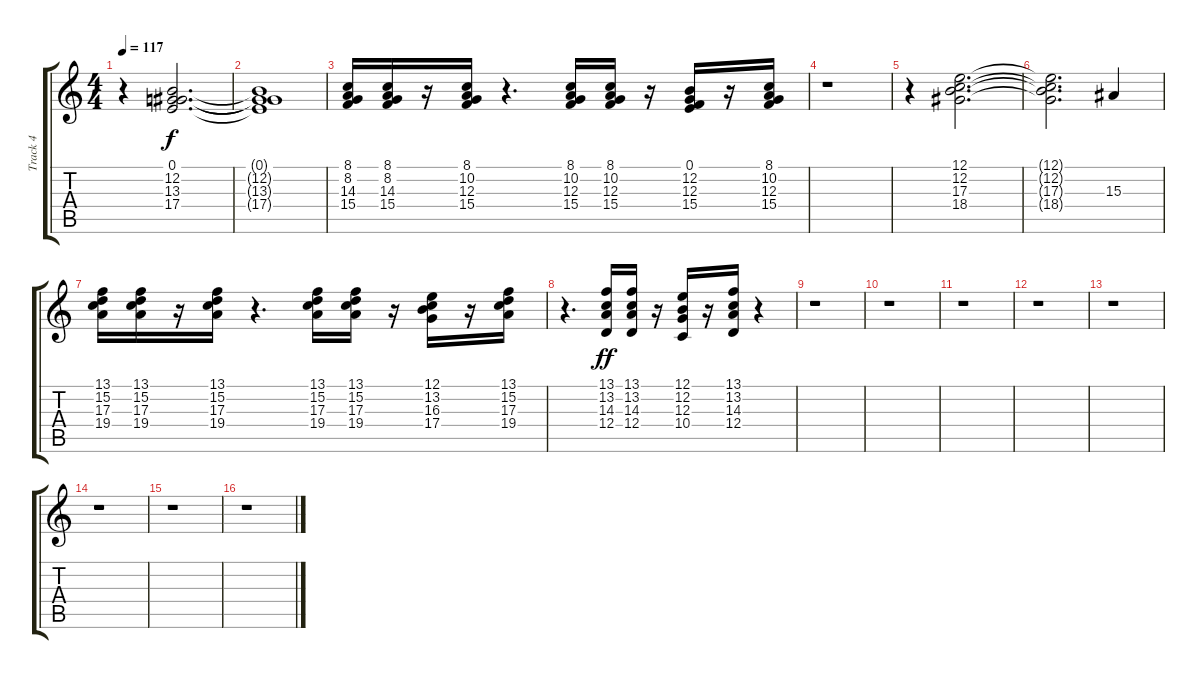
\track ("Track 4" "Track 4") {instrument brasssection}
\staff {score tabs}
\tuning (E4 B3 G3 D3 A2 E2) {hide}
\ts (4 4)
\tempo 117
\clef g2
\ks c
r.4{dy f} (0.1 12.2 13.3 17.4).2{d} |
(0.1{t} 12.2{t} 13.3{t} 17.4{t}).1 |
(8.1 8.2 14.3 15.4).16 (8.1 8.2 14.3 15.4).16 r.16 (8.1 10.2 12.3 15.4).16 r.4{d} (8.1 10.2 12.3 15.4).16 (8.1 10.2 12.3 15.4).16 r.16 (0.1 12.2 12.3 15.4).16 r.16 (8.1 10.2 12.3 15.4).16 |
r.1 |
r.4 (12.1 12.2 17.3 18.4).2{d} |
(12.1{t} 12.2{t} 17.3{t} 18.4{t}).2{d} 15.3.4 |
(13.1 15.2 17.3 19.4).16 (13.1 15.2 17.3 19.4).16 r.16 (13.1 15.2 17.3 19.4).16 r.4{d} (13.1 15.2 17.3 19.4).16 (13.1 15.2 17.3 19.4).16 r.16 (12.1 13.2 16.3 17.4).16 r.16 (13.1 15.2 17.3 19.4).16 |
r.4{d} (13.1 13.2 14.3 12.4).16{dy ff} (13.1 13.2 14.3 12.4).16 r.16 (12.1 12.2 12.3 10.4).16 r.16 (13.1 13.2 14.3 12.4).16 r.4 |
r.1 |
r.1 |
r.1 |
r.1 |
r.1 |
r.1 |
r.1 |
r.1
